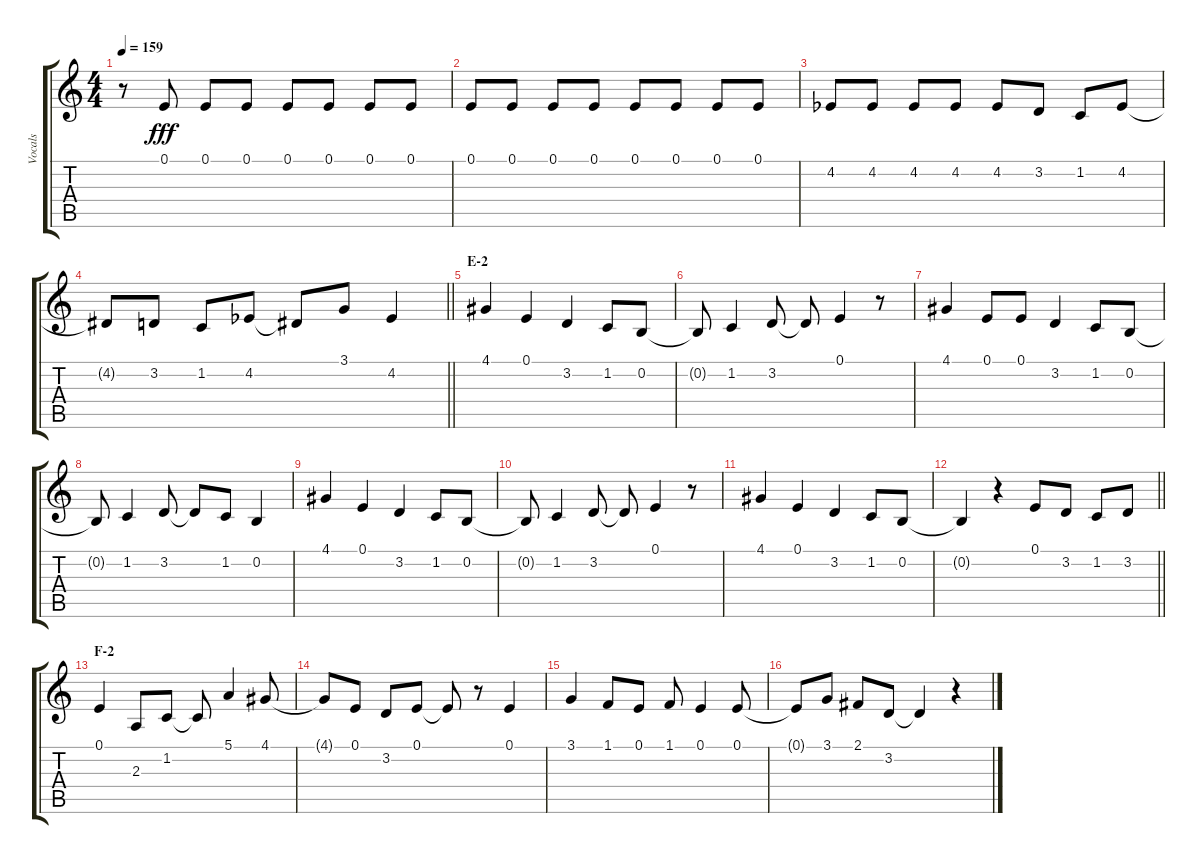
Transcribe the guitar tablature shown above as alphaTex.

\track ("Vocals" "Vocals") {instrument voiceoohs}
\staff {score tabs}
\tuning (E4 B3 G3 D3 A2 E2) {hide}
\ts (4 4)
\tempo 159
\clef g2
\ks c
r.8{dy fff} 0.1.8 0.1.8 0.1.8 0.1.8 0.1.8 0.1.8 0.1.8 |
0.1.8 0.1.8 0.1.8 0.1.8 0.1.8 0.1.8 0.1.8 0.1.8 |
4.2{acc b}.8 4.2{acc b}.8 4.2{acc b}.8 4.2{acc b}.8 4.2{acc b}.8 3.2.8 1.2.8 4.2{acc b}.8 |
\barLineRight lightlight
4.2{t}.8 3.2.8 1.2.8 4.2{acc b}.8 4.2{t}.8 3.1.8 4.2{acc b}.4 |
\section ("" "E-2")
4.1.4 0.1.4 3.2.4 1.2.8 0.2.8 |
0.2{t}.8 1.2.4 3.2.8 3.2{t}.8 0.1.4 r.8 |
4.1.4 0.1.8 0.1.8 3.2.4 1.2.8 0.2.8 |
0.2{t}.8 1.2.4 3.2.8 3.2{t}.8 1.2.8 0.2.4 |
4.1.4 0.1.4 3.2.4 1.2.8 0.2.8 |
0.2{t}.8 1.2.4 3.2.8 3.2{t}.8 0.1.4 r.8 |
4.1.4 0.1.4 3.2.4 1.2.8 0.2.8 |
\barLineRight lightlight
0.2{t}.4 r.4 0.1.8 3.2.8 1.2.8 3.2.8 |
\section ("" "F-2")
0.1.4 2.3.8 1.2.8 1.2{t}.8 5.1.4 4.1.8 |
4.1{t}.8 0.1.8 3.2.8 0.1.8 0.1{t}.8 r.8 0.1.4 |
3.1.4 1.1.8 0.1.8 1.1.8 0.1.4 0.1.8 |
0.1{t}.8 3.1.8 2.1.8 3.2.8 3.2{t}.4 r.4
